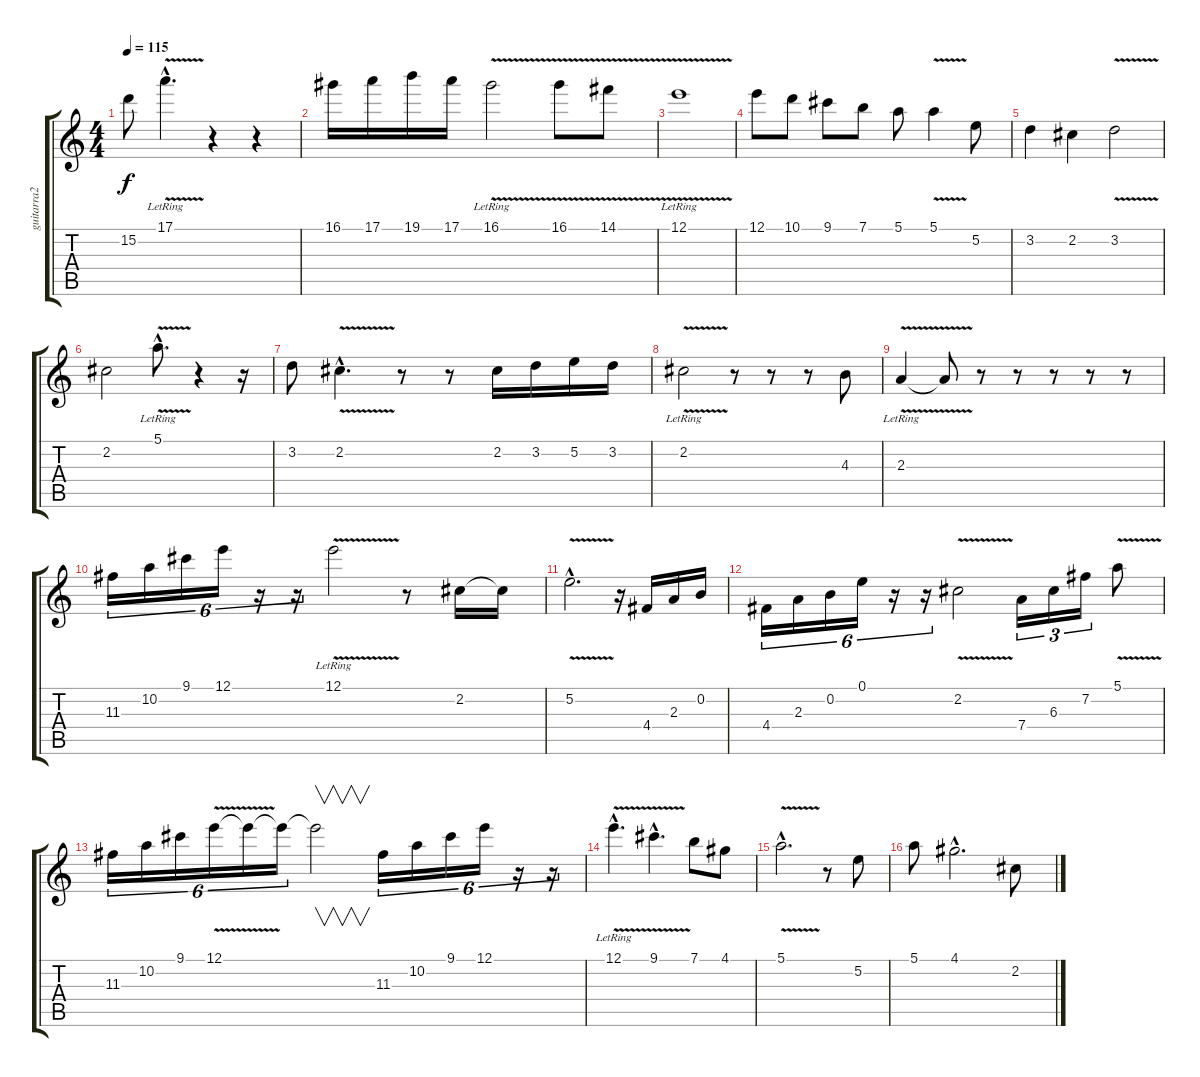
\track ("guitarra2" "guitarra2") {instrument distortionguitar}
\staff {score tabs}
\tuning (E4 B3 G3 D3 A2 E2) {hide}
\ts (4 4)
\tempo 115
\clef g2
\ks c
15.2{t}.8{dy f} 17.1{v hac lr}.4{d} r.4 r.4 |
16.1.16 17.1.16 19.1.16 17.1.16 16.1{v lr}.2 16.1{v}.8 14.1{v}.8 |
12.1{v lr}.1 |
12.1.8 10.1.8 9.1.8 7.1.8 5.1.8 5.1{v}.4 5.2.8 |
3.2.4 2.2.4 3.2{v}.2 |
2.2.2 5.1{v hac lr}.8{d} r.4 r.16 |
3.2.8 2.2{v hac}.4{d} r.8 r.8 2.2.16 3.2.16 5.2.16 3.2.16 |
2.2{v lr}.2 r.8 r.8 r.8 4.3.8 |
2.3{v lr}.4 2.3{t}.8 r.8 r.8 r.8 r.8 r.8 |
11.3.16{tu (6 4)} 10.2.16{tu (6 4)} 9.1.16{tu (6 4)} 12.1.16{tu (6 4)} r.16{tu (6 4)} r.16{tu (6 4)} 12.1{v lr}.2 r.8 2.2.16 2.2{t}.16 |
5.2{v hac}.2{d} r.16 4.4.16 2.3.16 0.2.16 |
4.4.16{tu (6 4)} 2.3.16{tu (6 4)} 0.2.16{tu (6 4)} 0.1.16{tu (6 4)} r.16{tu (6 4)} r.16{tu (6 4)} 2.2{v}.2 7.4.16{tu (3 2)} 6.3.16{tu (3 2)} 7.2.16{tu (3 2)} 5.1{v}.8 |
11.3.16{tu (6 4)} 10.2.16{tu (6 4)} 9.1.16{tu (6 4)} 12.1{v}.16{tu (6 4)} 12.1{t}.16{tu (6 4)} 12.1{t}.16{tu (6 4)} 12.1{t}.2{v} 11.3.16{tu (6 4)} 10.2.16{tu (6 4)} 9.1.16{tu (6 4)} 12.1.16{tu (6 4)} r.16{tu (6 4)} r.16{tu (6 4)} |
12.1{v hac lr}.4{d} 9.1{v hac}.4{d} 7.1.8 4.1.8 |
5.1{v hac}.2{d} r.8 5.2.8 |
5.1.8 4.1{hac}.2{d} 2.2.8
